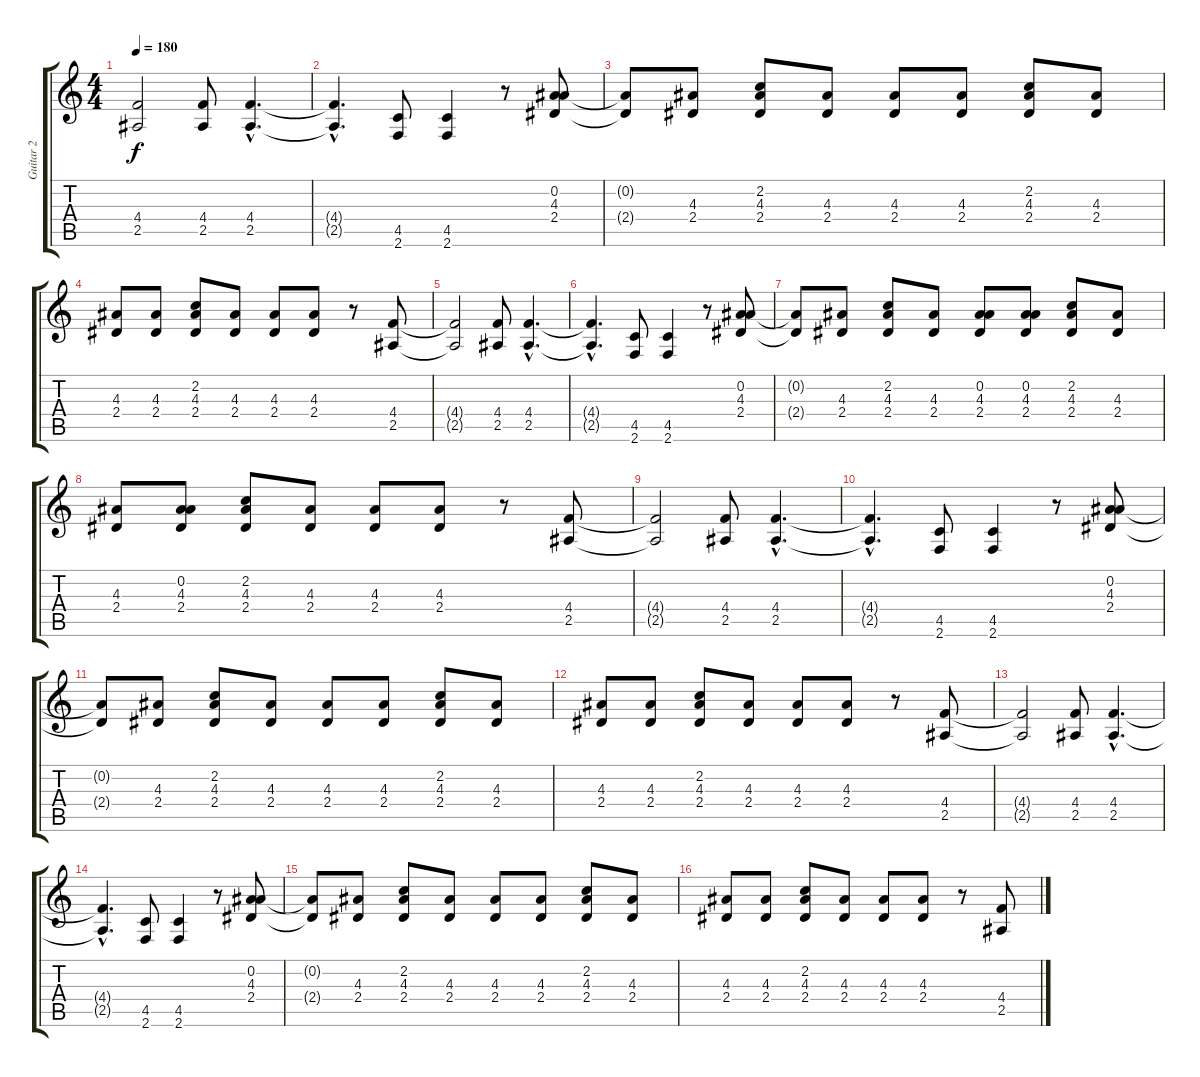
\track ("Guitar 2" "Guitar 2") {instrument overdrivenguitar}
\staff {score tabs}
\tuning (Eb4 Bb3 Gb3 Db3 Ab2 Eb2) {hide}
\ts (4 4)
\tempo 180
\clef g2
\ks c
(4.4{t} 2.5{t}).2{dy f} (4.4 2.5).8 (4.4{hac} 2.5{hac}).4{d} |
(4.4{hac t} 2.5{hac t}).4{d} (4.5 2.6).8 (4.5 2.6).4 r.8 (0.2 4.3 2.4).8 |
(0.2{t} 2.4{t}).8 (4.3 2.4).8 (2.2 4.3 2.4).8 (4.3 2.4).8 (4.3 2.4).8 (4.3 2.4).8 (2.2 4.3 2.4).8 (4.3 2.4).8 |
(4.3 2.4).8 (4.3 2.4).8 (2.2 4.3 2.4).8 (4.3 2.4).8 (4.3 2.4).8 (4.3 2.4).8 r.8 (4.4 2.5).8 |
(4.4{t} 2.5{t}).2 (4.4 2.5).8 (4.4{hac} 2.5{hac}).4{d} |
(4.4{hac t} 2.5{hac t}).4{d} (4.5 2.6).8 (4.5 2.6).4 r.8 (0.2 4.3 2.4).8 |
(0.2{t} 2.4{t}).8 (4.3 2.4).8 (2.2 4.3 2.4).8 (4.3 2.4).8 (0.2 4.3 2.4).8 (0.2 4.3 2.4).8 (2.2 4.3 2.4).8 (4.3 2.4).8 |
(4.3 2.4).8 (0.2 4.3 2.4).8 (2.2 4.3 2.4).8 (4.3 2.4).8 (4.3 2.4).8 (4.3 2.4).8 r.8 (4.4 2.5).8 |
(4.4{t} 2.5{t}).2 (4.4 2.5).8 (4.4{hac} 2.5{hac}).4{d} |
(4.4{hac t} 2.5{hac t}).4{d} (4.5 2.6).8 (4.5 2.6).4 r.8 (0.2 4.3 2.4).8 |
(0.2{t} 2.4{t}).8 (4.3 2.4).8 (2.2 4.3 2.4).8 (4.3 2.4).8 (4.3 2.4).8 (4.3 2.4).8 (2.2 4.3 2.4).8 (4.3 2.4).8 |
(4.3 2.4).8 (4.3 2.4).8 (2.2 4.3 2.4).8 (4.3 2.4).8 (4.3 2.4).8 (4.3 2.4).8 r.8 (4.4 2.5).8 |
(4.4{t} 2.5{t}).2 (4.4 2.5).8 (4.4{hac} 2.5{hac}).4{d} |
(4.4{hac t} 2.5{hac t}).4{d} (4.5 2.6).8 (4.5 2.6).4 r.8 (0.2 4.3 2.4).8 |
(0.2{t} 2.4{t}).8 (4.3 2.4).8 (2.2 4.3 2.4).8 (4.3 2.4).8 (4.3 2.4).8 (4.3 2.4).8 (2.2 4.3 2.4).8 (4.3 2.4).8 |
(4.3 2.4).8 (4.3 2.4).8 (2.2 4.3 2.4).8 (4.3 2.4).8 (4.3 2.4).8 (4.3 2.4).8 r.8 (4.4 2.5).8
